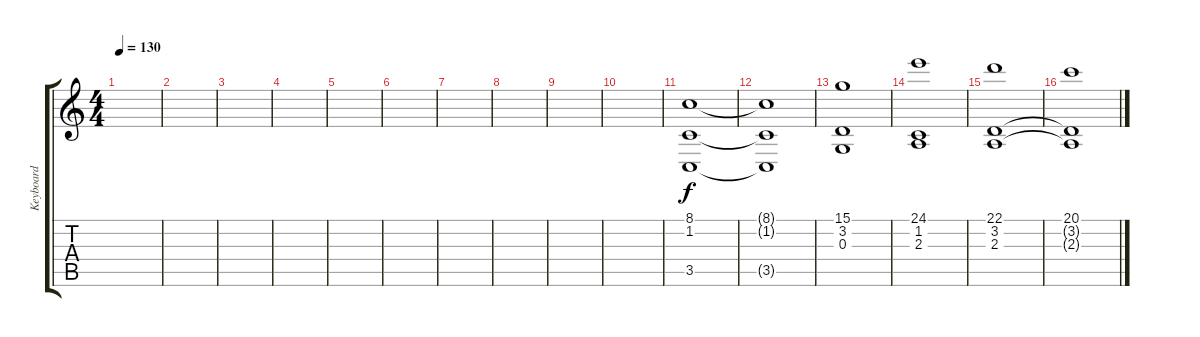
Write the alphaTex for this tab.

\track ("Keyboard" "Keyboard") {instrument stringensemble2}
\staff {score tabs}
\tuning (E4 B3 G3 D3 A2 E2) {hide}
\ts (4 4)
\tempo 130
\clef g2
\ks c
|
|
|
|
|
|
|
|
|
|
(8.1 1.2 3.5).1 |
(8.1{t} 1.2{t} 3.5{t}).1 |
(15.1 3.2 0.3).1 |
(24.1 1.2 2.3).1 |
(22.1 3.2 2.3).1 |
(20.1 3.2{t} 2.3{t}).1
